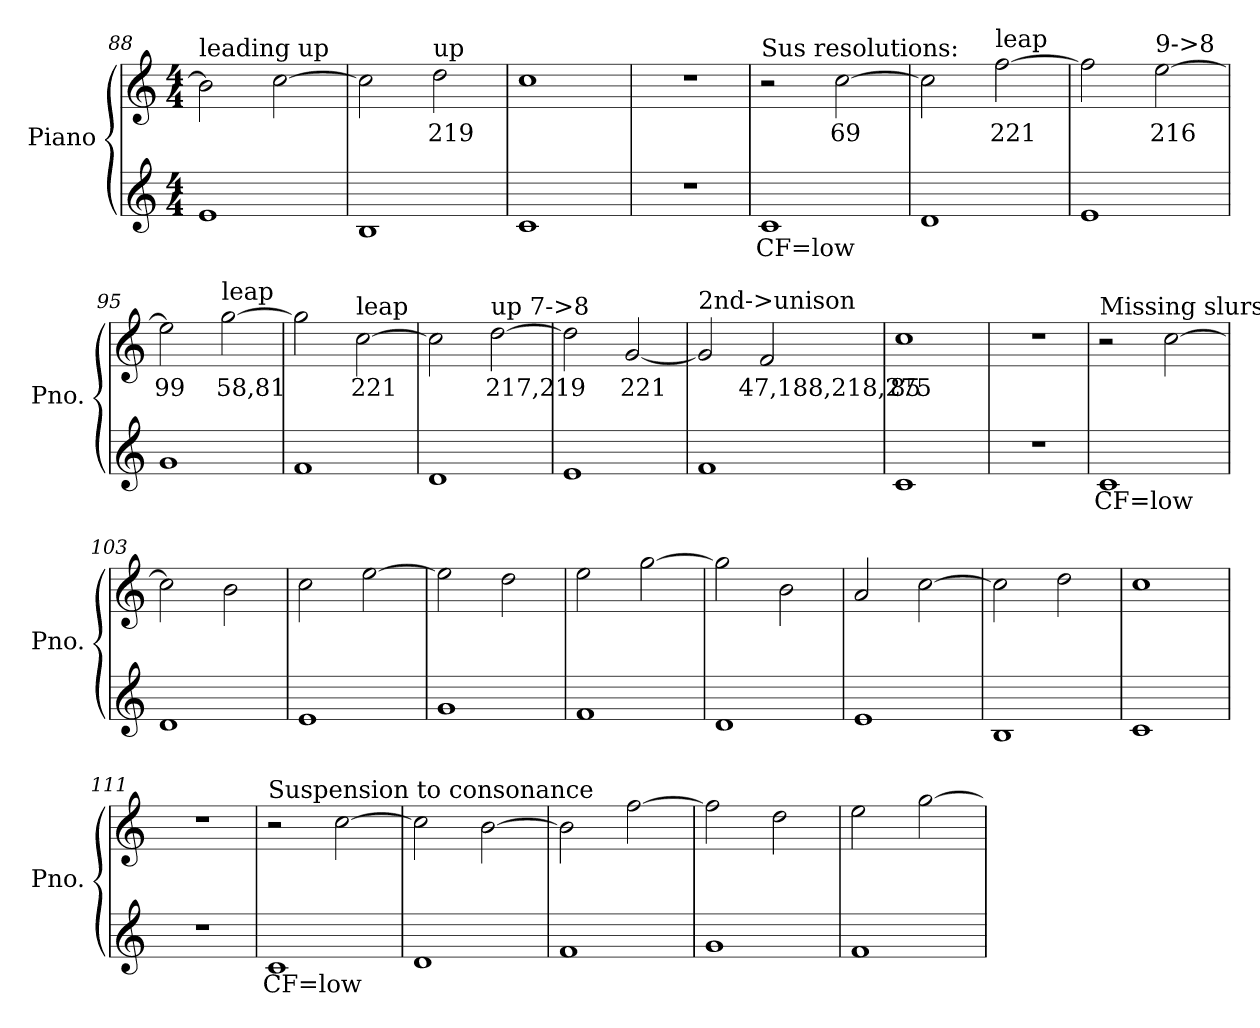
**kern	**text	**kern	**text
*part1	*part1	*part1	*part1
*staff2	*staff2	*staff1	*staff1
*I"Piano	*	*	*
*I'Pno.	*	*	*
*clefG2	*	*clefG2	*
*k[]	*	*k[]	*
*C:	*	*C:	*
*M4/4	*	*M4/4	*
=88	=88	=88	=88
!	!	!LO:TX:a:t=leading up	!
1ei	.	2bi\]	.
.	.	[2cci\	.
=89	=89	=89	=89
1Bi	.	2cci\]	.
!	!	!LO:TX:a:t=up	!
!	!	!	!LO:LY:b:color=#000000
.	.	2ddi\	219
=90	=90	=90	=90
1ci	.	1cci	.
=91	=91	=91	=91
1r	.	1r	.
!!LO:LB:g=z
=92	=92	=92	=92
!	!	!LO:TX:a:t=Sus resolutions&colon;	!
!	!LO:LY:b:color=#000000	!	!
1ci	CF=low	2r	.
!	!	!	!LO:LY:b:color=#000000
.	.	[2cci\	69
=93	=93	=93	=93
1di	.	2cci\]	.
!	!	!LO:TX:a:t=leap	!
!	!	!	!LO:LY:b:color=#000000
.	.	[2ffi\	221
=94	=94	=94	=94
1ei	.	2ffi\]	.
!	!	!LO:TX:a:t=9->8	!
!	!	!	!LO:LY:b:color=#000000
.	.	[2eei\	216
=95	=95	=95	=95
!	!	!	!LO:LY:b:color=#000000
1gi	.	2eei\]	99
!	!	!LO:TX:a:t=leap	!
!	!	!	!LO:LY:b:color=#000000
.	.	[2ggi\	58,81
=96	=96	=96	=96
1fi	.	2ggi\]	.
!	!	!LO:TX:a:t=leap	!
!	!	!	!LO:LY:b:color=#000000
.	.	[2cci\	221
=97	=97	=97	=97
1di	.	2cci\]	.
!	!	!LO:TX:a:t=up 7->8	!
!	!	!	!LO:LY:b:color=#000000
.	.	[2ddi\	217,219
=98	=98	=98	=98
1ei	.	2ddi\]	.
!	!	!	!LO:LY:b:color=#000000
.	.	[2gi/	221
=99	=99	=99	=99
!	!	!LO:TX:a:t=2nd->unison	!
1fi	.	2gi/]	.
!	!	!	!LO:LY:b:color=#000000
.	.	2fi/	47,188,218,275
=100	=100	=100	=100
!	!	!	!LO:LY:b:color=#000000
1ci	.	1cci	85
!!LO:LB:g=z
=101	=101	=101	=101
1r	.	1r	.
=102	=102	=102	=102
!	!	!LO:TX:a:t=Missing slurs	!
!	!LO:LY:b:color=#000000	!	!
1ci	CF=low	2r	.
.	.	[2cci\	.
=103	=103	=103	=103
1di	.	2cci\]	.
.	.	2bi\	.
=104	=104	=104	=104
1ei	.	2cci\	.
.	.	[2eei\	.
=105	=105	=105	=105
1gi	.	2eei\]	.
.	.	2ddi\	.
!!LO:LB:g=z
=106	=106	=106	=106
1fi	.	2eei\	.
.	.	[2ggi\	.
=107	=107	=107	=107
1di	.	2ggi\]	.
.	.	2bi\	.
=108	=108	=108	=108
1ei	.	2ai/	.
.	.	[2cci\	.
=109	=109	=109	=109
1Bi	.	2cci\]	.
.	.	2ddi\	.
=110	=110	=110	=110
1ci	.	1cci	.
=111	=111	=111	=111
1r	.	1r	.
!!LO:PB:g=z
=112	=112	=112	=112
!	!	!LO:TX:a:t=Suspension to consonance	!
!	!LO:LY:b:color=#000000	!	!
1ci	CF=low	2r	.
.	.	[2cci\	.
=113	=113	=113	=113
1di	.	2cci\]	.
.	.	[2bj\	.
=114	=114	=114	=114
1fi	.	2bj\]	.
.	.	[2ffi\	.
=115	=115	=115	=115
1gi	.	2ffi\]	.
.	.	2ddi\	.
=116	=116	=116	=116
1fi	.	2eei\	.
.	.	[2ggi\	.
=	=	=	=
*-	*-	*-	*-
